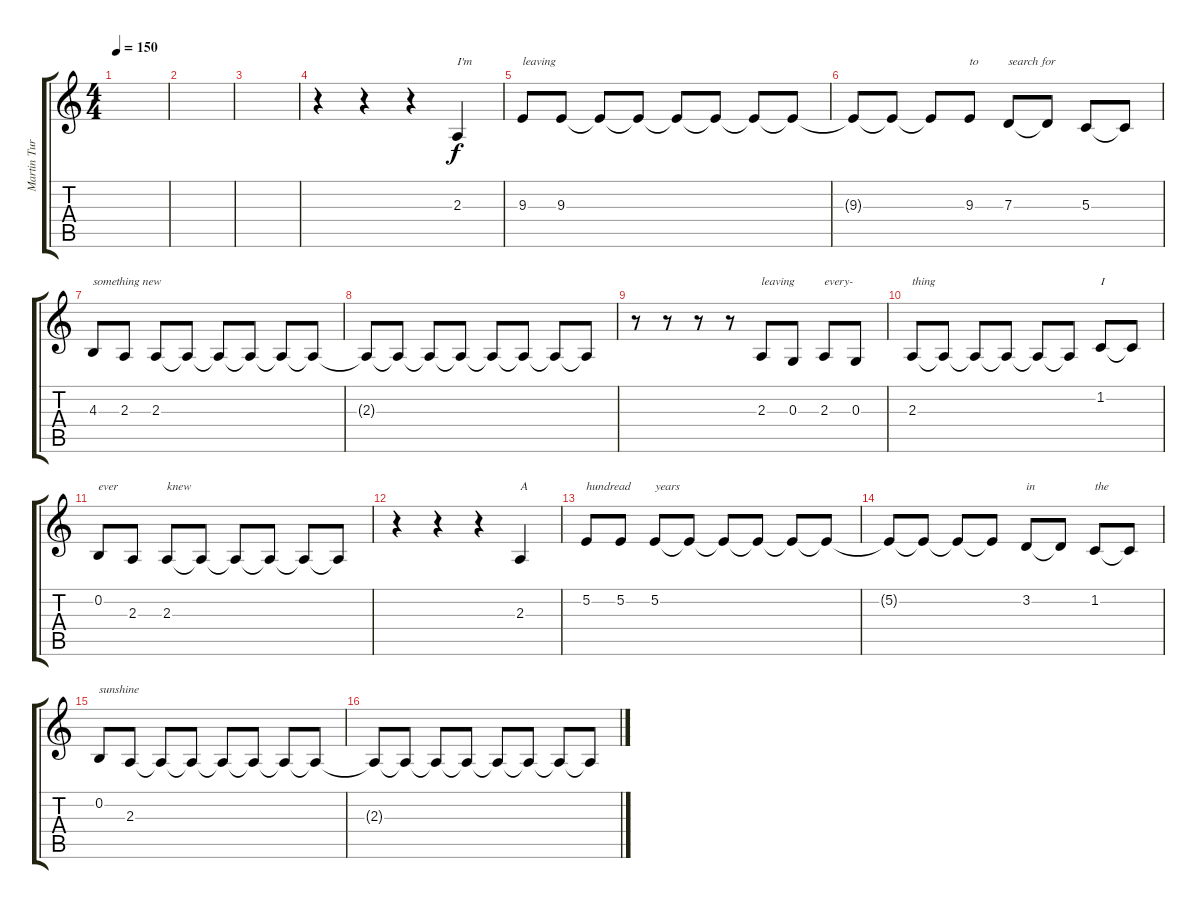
\track ("Martin Turner (vocals)" "Martin Tur") {instrument oboe}
\staff {score tabs}
\tuning (E4 B3 G3 D3 A2 E2) {hide}
\ts (4 4)
\tempo 150
\clef g2
\ks c
|
|
|
r.4 r.4 r.4 2.3.4{txt "I'm"} |
9.3.8{txt "leaving"} 9.3.8 9.3{t}.8 9.3{t}.8 9.3{t}.8 9.3{t}.8 9.3{t}.8 9.3{t}.8 |
9.3{t}.8 9.3{t}.8 9.3{t}.8 9.3.8{txt "to"} 7.3.8{txt "search for"} 7.3{t}.8 5.3.8 5.3{t}.8 |
4.3.8{txt "something new"} 2.3.8 2.3.8 2.3{t}.8 2.3{t}.8 2.3{t}.8 2.3{t}.8 2.3{t}.8 |
2.3{t}.8 2.3{t}.8 2.3{t}.8 2.3{t}.8 2.3{t}.8 2.3{t}.8 2.3{t}.8 2.3{t}.8 |
r.8 r.8 r.8 r.8 2.3.8{txt "leaving"} 0.3.8 2.3.8{txt "every-"} 0.3.8 |
2.3.8{txt "thing"} 2.3{t}.8 2.3{t}.8 2.3{t}.8 2.3{t}.8 2.3{t}.8 1.2.8{txt "I"} 1.2{t}.8 |
0.2.8{txt "ever"} 2.3.8 2.3.8{txt "knew"} 2.3{t}.8 2.3{t}.8 2.3{t}.8 2.3{t}.8 2.3{t}.8 |
r.4 r.4 r.4 2.3.4{txt "A"} |
5.2.8{txt "hundread"} 5.2.8 5.2.8{txt "years"} 5.2{t}.8 5.2{t}.8 5.2{t}.8 5.2{t}.8 5.2{t}.8 |
5.2{t}.8 5.2{t}.8 5.2{t}.8 5.2{t}.8 3.2.8{txt "in"} 3.2{t}.8 1.2.8{txt "the "} 1.2{t}.8 |
0.2.8{txt "sunshine"} 2.3.8 2.3{t}.8 2.3{t}.8 2.3{t}.8 2.3{t}.8 2.3{t}.8 2.3{t}.8 |
2.3{t}.8 2.3{t}.8 2.3{t}.8 2.3{t}.8 2.3{t}.8 2.3{t}.8 2.3{t}.8 2.3{t}.8
